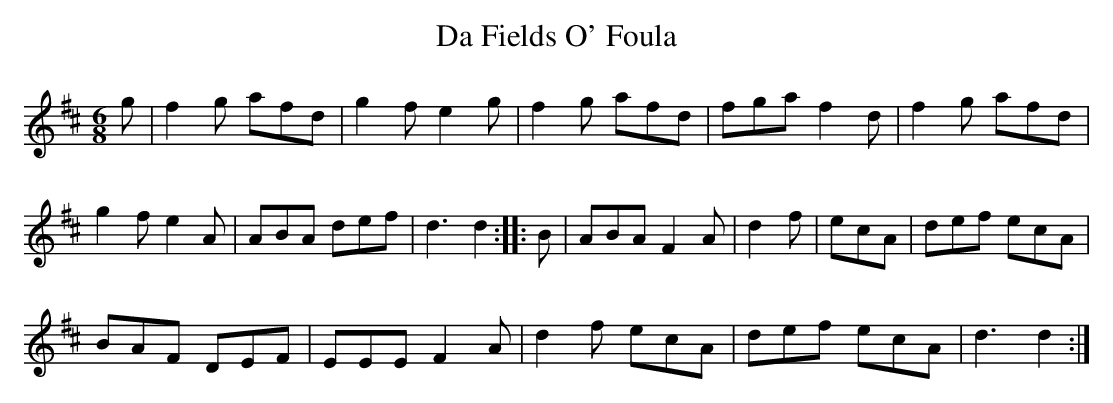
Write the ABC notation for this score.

X:1
T:Fields O' Foula, Da
M:6/8
L:1/8
K:D
g|f2 g afd|g2 f e2 g|f2 g afd|fga f2 d|f2 g afd|
g2 f e2 A|ABA def|d3 d2::B|ABA F2 A|d2 f|ecA|def ecA|
BAF DEF|EEE F2 A|d2 f ecA|def ecA|d3 d2:|]
